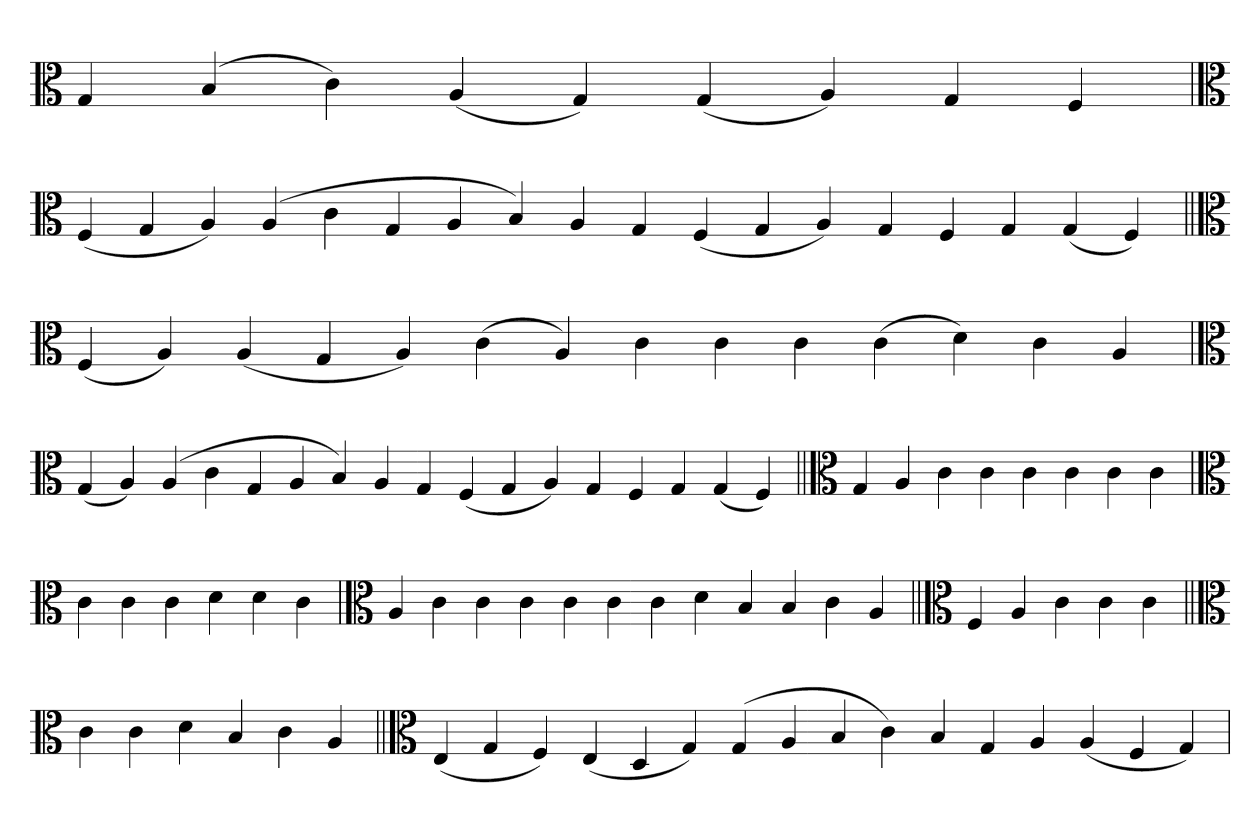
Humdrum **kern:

**kern
*part1
*staff1
*clefC3
=
4G
(4B
4c)
(4A
4G)
(4G
4A)
4G
4F
=`
*clefC3
(4F
4G
4A)
(4A
4c
4G
4A
4B)
4A
4G
(4F
4G
4A)
4G
4F
4G
(4G
4F)
=||
*clefC3
(4F
4A)
(4A
4G
4A)
(4c
4A)
4c
4c
4c
(4c
4d)
4c
4A
=`
*clefC3
(4G
4A)
(4A
4c
4G
4A
4B)
4A
4G
(4F
4G
4A)
4G
4F
4G
(4G
4F)
=||
*clefC3
4G
4A
4c
4c
4c
4c
4c
4c
=`
*clefC3
4c
4c
4c
4d
4d
4c
=
*clefC3
4A
4c
4c
4c
4c
4c
4c
4d
4B
4B
4c
4A
=||
*clefC3
4F
4A
4c
4c
4c
=||
*clefC3
4c
4c
4d
4B
4c
4A
=||
*clefC3
(4E
4G
4F)
(4E
4D
4G)
(4G
4A
4B
4c)
4B
4G
4A
(4A
4F
4G)
='
*-
